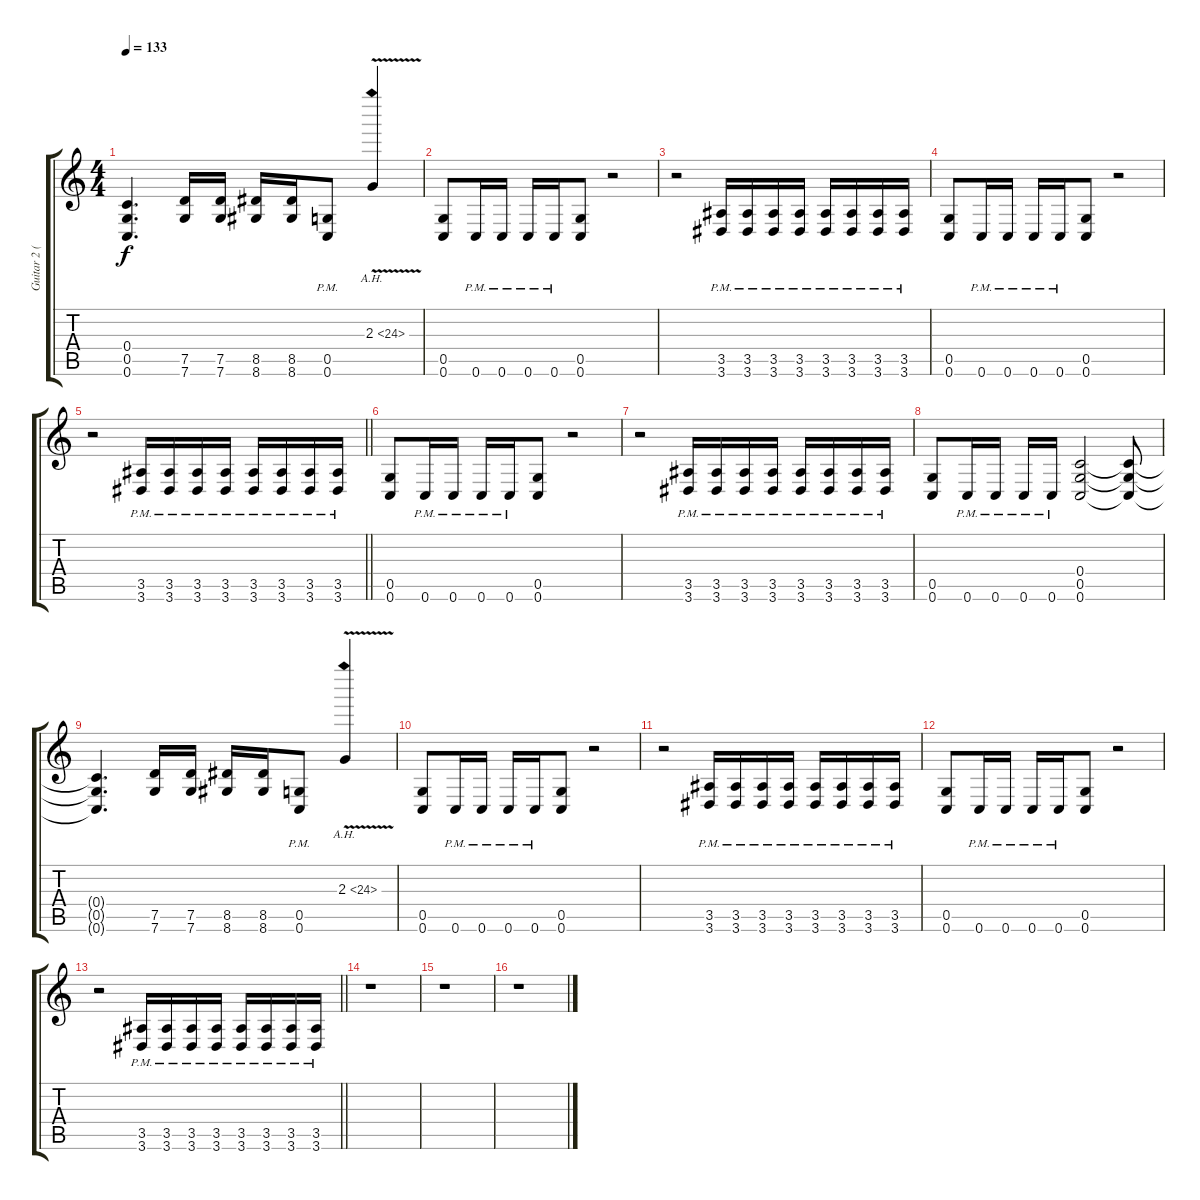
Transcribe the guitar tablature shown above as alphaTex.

\track ("Guitar 2 (Robin)" "Guitar 2 (") {instrument distortionguitar}
\staff {score tabs}
\tuning (D4 A3 F3 C3 G2 C2) {hide}
\ts (4 4)
\tempo 133
\clef g2
\ks c
(0.4{t} 0.5{t} 0.6{t}).4{d dy f} (7.5 7.6).16 (7.5 7.6).16 (8.5 8.6).16 (8.5 8.6).16 (0.5{pm} 0.6{pm}).8 2.3{ah 22 v}.4 |
(0.5 0.6).8 0.6{pm}.16 0.6{pm}.16 0.6{pm}.16 0.6{pm}.16 (0.5 0.6).8 r.2 |
r.2 (3.5{pm} 3.6{pm}).16 (3.5{pm} 3.6{pm}).16 (3.5{pm} 3.6{pm}).16 (3.5{pm} 3.6{pm}).16 (3.5{pm} 3.6{pm}).16 (3.5{pm} 3.6{pm}).16 (3.5{pm} 3.6{pm}).16 (3.5{pm} 3.6{pm}).16 |
(0.5 0.6).8 0.6{pm}.16 0.6{pm}.16 0.6{pm}.16 0.6{pm}.16 (0.5 0.6).8 r.2 |
\barLineRight lightlight
r.2 (3.5{pm} 3.6{pm}).16 (3.5{pm} 3.6{pm}).16 (3.5{pm} 3.6{pm}).16 (3.5{pm} 3.6{pm}).16 (3.5{pm} 3.6{pm}).16 (3.5{pm} 3.6{pm}).16 (3.5{pm} 3.6{pm}).16 (3.5{pm} 3.6{pm}).16 |
(0.5 0.6).8 0.6{pm}.16 0.6{pm}.16 0.6{pm}.16 0.6{pm}.16 (0.5 0.6).8 r.2 |
r.2 (3.5{pm} 3.6{pm}).16 (3.5{pm} 3.6{pm}).16 (3.5{pm} 3.6{pm}).16 (3.5{pm} 3.6{pm}).16 (3.5{pm} 3.6{pm}).16 (3.5{pm} 3.6{pm}).16 (3.5{pm} 3.6{pm}).16 (3.5{pm} 3.6{pm}).16 |
(0.5 0.6).8 0.6{pm}.16 0.6{pm}.16 0.6{pm}.16 0.6{pm}.16 (0.4 0.5 0.6).2 (0.4{t} 0.5{t} 0.6{t}).8 |
(0.4{t} 0.5{t} 0.6{t}).4{d} (7.5 7.6).16 (7.5 7.6).16 (8.5 8.6).16 (8.5 8.6).16 (0.5{pm} 0.6{pm}).8 2.3{ah 22 v}.4 |
(0.5 0.6).8 0.6{pm}.16 0.6{pm}.16 0.6{pm}.16 0.6{pm}.16 (0.5 0.6).8 r.2 |
r.2 (3.5{pm} 3.6{pm}).16 (3.5{pm} 3.6{pm}).16 (3.5{pm} 3.6{pm}).16 (3.5{pm} 3.6{pm}).16 (3.5{pm} 3.6{pm}).16 (3.5{pm} 3.6{pm}).16 (3.5{pm} 3.6{pm}).16 (3.5{pm} 3.6{pm}).16 |
(0.5 0.6).8 0.6{pm}.16 0.6{pm}.16 0.6{pm}.16 0.6{pm}.16 (0.5 0.6).8 r.2 |
\barLineRight lightlight
r.2 (3.5{pm} 3.6{pm}).16 (3.5{pm} 3.6{pm}).16 (3.5{pm} 3.6{pm}).16 (3.5{pm} 3.6{pm}).16 (3.5{pm} 3.6{pm}).16 (3.5{pm} 3.6{pm}).16 (3.5{pm} 3.6{pm}).16 (3.5{pm} 3.6{pm}).16 |
r.1 |
r.1 |
r.1
